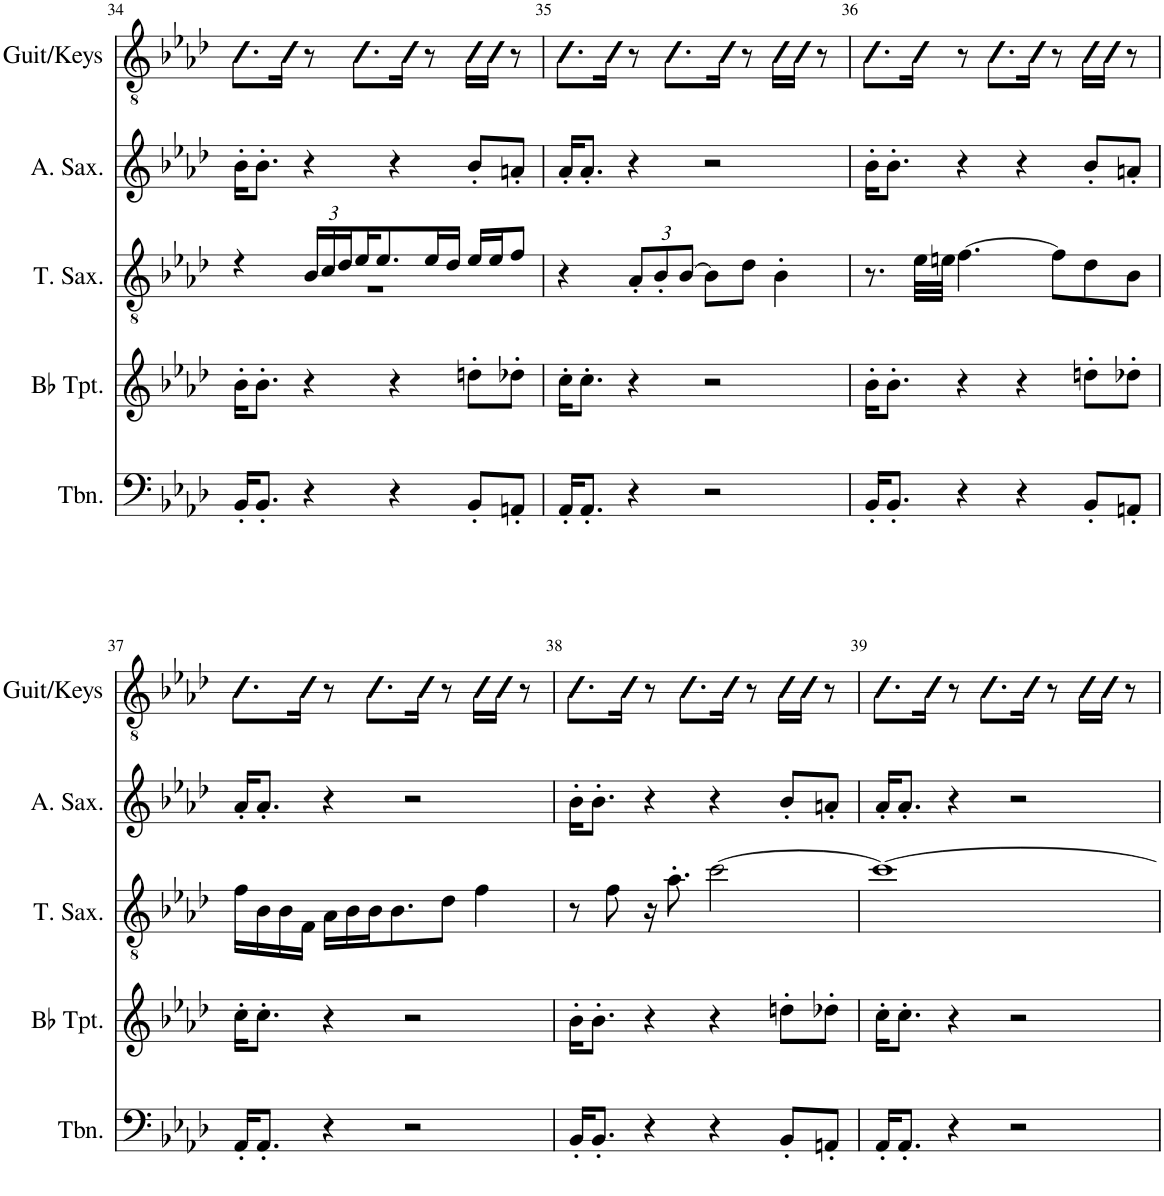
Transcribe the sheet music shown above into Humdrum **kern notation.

**kern	**kern	**kern	**kern	**kern
*part5	*part4	*part3	*part2	*part1
*staff5	*staff4	*staff3	*staff2	*staff1
*I"Trombone	*I"Bb Trumpet	*I"Tenor Saxophone	*I"Alto Saxophone	*I"Guit/Keys
*I'Tbn.	*I'Bb Tpt.	*I'T. Sax.	*I'A. Sax.	*I'Guit/Keys
!!LO:PB:g=z
*clefF4	*clefG2	*clefGv2	*clefG2	*clefGv2
*	*ITrd1c2	*ITrd8c14	*ITrd5c9	*
*k[b-e-a-d-]	*k[b-e-a-d-]	*k[b-e-a-d-]	*k[b-e-a-d-]	*k[b-e-a-d-]
*M4/4	*M4/4	*M4/4	*M4/4	*M4/4
=34	=34	=34	=34	=34
*	*	*^	*	*
16BB-'/KL	16b-'\KL	4r	1r	16b-'\KL	8.c\L
8.BB-'/J	8.b-'\J	.	.	8.b-'\J	.
.	.	.	.	.	16c\Jk
*	*	*Xbrackettup	*	*	*
4r	4r	24B-/LL	.	4r	8r
.	.	24c/	.	.	.
.	.	24d-/	.	.	.
.	.	16e-/J	.	.	8.c\L
.	.	8.e-/	.	.	.
4r	4r	.	.	4r	.
.	.	.	.	.	16c\Jk
.	.	16e-/L	.	.	8r
.	.	16d-/JJ	.	.	.
8BB-'/L	8ddn'\L	16e-/LL	.	8b-'/L	16c\LL
.	.	16e-/J	.	.	16c\JJ
8AAn'/J	8dd-X'\J	8f/J	.	8an'/J	8r
*	*	*v	*v	*	*
=35	=35	=35	=35	=35
16AA-'/KL	16cc'\KL	4r	16a-'/KL	8.c\L
8.AA-'/J	8.cc'\J	.	8.a-'/J	.
.	.	.	.	16c\Jk
4r	4r	12A-'/L	4r	8r
.	.	12B-'/	.	.
.	.	.	.	8.c\L
.	.	[12B-/J	.	.
2r	2r	8B-\L]	2r	.
.	.	.	.	16c\Jk
.	.	8d-\J	.	8r
.	.	4B-'\	.	16c\LL
.	.	.	.	16c\JJ
.	.	.	.	8r
=36	=36	=36	=36	=36
16BB-'/KL	16b-'\KL	8.r	16b-'\KL	8.c\L
8.BB-'/J	8.b-'\J	.	8.b-'\J	.
.	.	32e-\LLL	.	16c\Jk
.	.	32en\JJJ	.	.
4r	4r	[4.f\	4r	8r
.	.	.	.	8.c\L
4r	4r	.	4r	.
.	.	.	.	16c\Jk
.	.	8f\L]	.	8r
8BB-'/L	8ddn'\L	8d-\	8b-'/L	16c\LL
.	.	.	.	16c\JJ
8AAn'/J	8dd-X'\J	8B-\J	8an'/J	8r
!!LO:LB:g=z
=37	=37	=37	=37	=37
16AA-'/KL	16cc'\KL	16f\LL	16a-'/KL	8.c\L
8.AA-'/J	8.cc'\J	16B-\	8.a-'/J	.
.	.	16B-\	.	.
.	.	16F\JJ	.	16c\Jk
4r	4r	16A-\LL	4r	8r
.	.	16B-\	.	.
.	.	16B-\J	.	8.c\L
.	.	8.B-\	.	.
2r	2r	.	2r	.
.	.	.	.	16c\Jk
.	.	8d-\J	.	8r
.	.	4f\	.	16c\LL
.	.	.	.	16c\JJ
.	.	.	.	8r
=38	=38	=38	=38	=38
16BB-'/KL	16b-'\KL	8r	16b-'\KL	8.c\L
8.BB-'/J	8.b-'\J	.	8.b-'\J	.
.	.	8f\	.	.
.	.	.	.	16c\Jk
4r	4r	16r	4r	8r
.	.	8.a-'\	.	.
.	.	.	.	8.c\L
4r	4r	[2cc\	4r	.
.	.	.	.	16c\Jk
.	.	.	.	8r
8BB-'/L	8ddn'\L	.	8b-'/L	16c\LL
.	.	.	.	16c\JJ
8AAn'/J	8dd-X'\J	.	8an'/J	8r
=39	=39	=39	=39	=39
16AA-'/KL	16cc'\KL	1cc_	16a-'/KL	8.c\L
8.AA-'/J	8.cc'\J	.	8.a-'/J	.
.	.	.	.	16c\Jk
4r	4r	.	4r	8r
.	.	.	.	8.c\L
2r	2r	.	2r	.
.	.	.	.	16c\Jk
.	.	.	.	8r
.	.	.	.	16c\LL
.	.	.	.	16c\JJ
.	.	.	.	8r
=	=	=	=	=
*-	*-	*-	*-	*-
